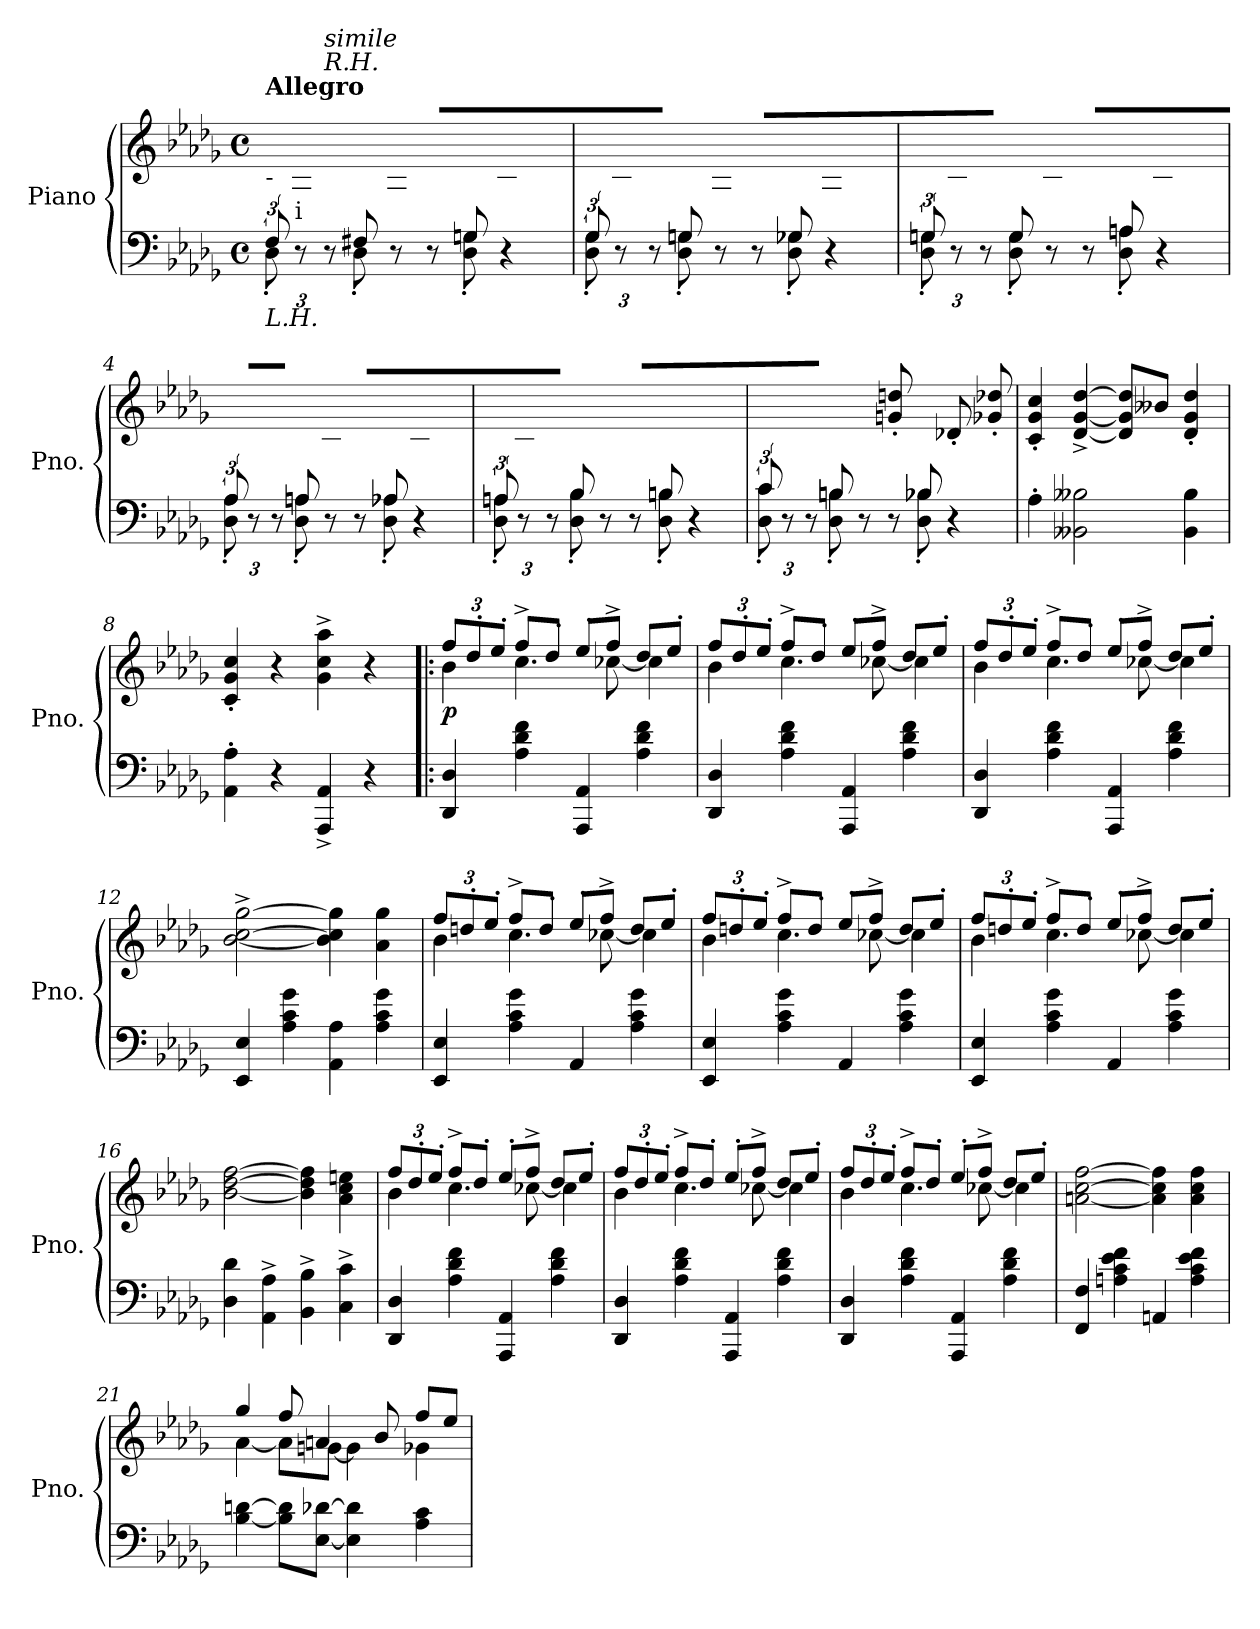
**kern	**kern	**dynam
*part1	*part1	*part1
*staff2	*staff1	*staff1/2
*I"Piano	*	*
*I'Pno.	*	*
*clefF4	*clefG2	*
*k[b-e-a-d-g-]	*k[b-e-a-d-g-]	*
*M4/4	*M4/4	*
*met(c)	*met(c)	*
=1	=1	=1
*^	*	*
*	*Xbrackettup	*	*
!	!	!LO:TX:a:B:t=Allegro	!
!	!	!LO:TX:b:t=-	!
!LO:TX:b:i:t=L.H.	!	!	!
!	!	!	!LO:DY:b
!	!	!	!LO:DY:n=1:b
12F/L	12D-'\	12ryy	p f
!	!	!LO:TX:b:t=i	!
6ryy	12r	12A-'/	.
!	!	!LO:TX:a:i:t=R.H.	!
!	!	!LO:TX:a:i:t=simile	!
.	12r	12d-/' 12a-/'J	.
8F#X/L	8D-i'\	8ryy	.
4ryy	8r	8An'/J	.
.	8r	8dn/ 8an/L	.
8Gn/J	8D-\' 8Gn\'	8ryy	.
4ryy	4r	8B-'/L	.
.	.	8e-/' 8cc/'J	.
=2	=2	=2	=2
*brackettup	*Xbrackettup	*	*
12G-/L	12D-\' 12G-\'	12ryy	.
6ryy	12r	12c-X'/	.
.	12r	12f-X/' 12cc-X/'J	.
8Gn/L	8D-\' 8Gn\'	8ryy	.
4ryy	8r	8An'/J	.
.	8r	8dn/' 8an/'L	.
8G-X/J	8D-\' 8G-X\'	8ryy	.
4ryy	4r	8An'/L	.
.	.	8dn/' 8an/'J	.
!!LO:LB:g=z
=3	=3	=3	=3
*brackettup	*Xbrackettup	*	*
12Gn/L	12D-\' 12Gn\'	12ryy	.
6ryy	12r	12B-'/	.
.	12r	12e-/' 12b-/'J	.
8G/L	8D-\' 8G\'	8ryy	.
4ryy	8r	8c-X'/J	.
.	8r	8f-X/' 8cc-X/'L	.
8An/J	8D-\' 8An\'	8ryy	.
4ryy	4r	8cn'/L	.
.	.	8fn/' 8ccn/'J	.
=4	=4	=4	=4
*brackettup	*Xbrackettup	*	*
12A-/L	12D-\' 12A-\'	12ryy	.
6ryy	12r	12d-'/	.
.	12r	12g-/' 12dd-/'J	.
8An/L	8D-\' 8An\'	8ryy	.
4ryy	8r	8c'/J	.
.	8r	8f/' 8cc/'L	.
8A-X/J	8D-\' 8A-X\'	8ryy	.
4ryy	4r	8c-X'/L	.
.	.	8f-X/' 8cc-X/'J	.
=5	=5	=5	=5
*brackettup	*Xbrackettup	*	*
12An/L	12D-\' 12An\'	12ryy	.
6ryy	12r	12cn'/	.
.	12r	12fn/' 12ccn/'J	.
8B-/L	8D-\' 8B-\'	8ryy	.
4ryy	8r	8d-'/J	.
.	8r	8g-/' 8dd-/'L	.
8Bn/J	8D-i\' 8Bn\'	8ryy	.
4ryy	4r	8dn'/L	.
.	.	8gn/' 8ddn/'J	.
!!LO:LB:g=z
=6	=6	=6	=6
*brackettup	*Xbrackettup	*	*
12c/L	12D-\' 12c\'	12ryy	.
6ryy	12r	12e-'/	.
.	12r	12a-/' 12ee-/'J	.
8Bn/L	8D-\' 8Bn\'	8ryy	.
4ryy	8r	8dn'/J	.
.	8r	8gn/' 8ddn/'L	.
8B-X/J	8D-\' 8B-X\'	8ryy	.
4ryy	4r	8d-X'/L	.
.	.	8g-X/' 8dd-X/'J	.
*v	*v	*	*
=7	=7	=7
4A-'\	4c/' 4g-/' 4cc/'	.
2BB--X\ 2B--X\	[4d-/^ [4g-/^ [4dd-/^	.
.	8d-/] 8g-/] 8dd-/]L	.
.	8b--X/J	.
4BB--\ 4B--\	4d-/' 4g-/' 4dd-/'	.
=8	=8	=8
4AA-\' 4A-\'	4c/' 4g-/' 4cc/'	.
4r	4r	.
4AAA-/^ 4AA-/^	4g-\^ 4cc\^ 4aa-\^	.
4r	4r	.
!!LO:LB:g=z
=9!|:	=9!|:	=9!|:
*	*Xbrackettup	*
*	*^	*
!	!	!	!LO:DY:b
4DD-/ 4D-/	12ff/L	4b-\	p
.	12dd-'/	.	.
.	12ee-'/J	.	.
4A-\ 4d-\ 4f\	8ff^/L	4.cc\	.
.	8dd-'/J	.	.
4AAA-/ 4AA-/	8ee-'/L	.	.
.	8ff^/J	[8cc-X\	.
4A-\ 4d-\ 4f\	8dd-/L	4cc-\]	.
.	8ee-'/J	.	.
=10	=10	=10	=10
4DD-/ 4D-/	12ff/L	4b-\	.
.	12dd-'/	.	.
.	12ee-'/J	.	.
4A-\ 4d-\ 4f\	8ff^/L	4.cc\	.
.	8dd-'/J	.	.
4AAA-/ 4AA-/	8ee-'/L	.	.
.	8ff^/J	[8cc-X\	.
4A-\ 4d-\ 4f\	8dd-/L	4cc-\]	.
.	8ee-'/J	.	.
=11	=11	=11	=11
4DD-/ 4D-/	12ff/L	4b-\	.
.	12dd-'/	.	.
.	12ee-'/J	.	.
4A-\ 4d-\ 4f\	8ff^/L	4.cc\	.
.	8dd-'/J	.	.
4AAA-/ 4AA-/	8ee-'/L	.	.
.	8ff^/J	[8cc-X\	.
4A-\ 4d-\ 4f\	8dd-/L	4cc-\]	.
.	8ee-'/J	.	.
*	*v	*v	*
=12	=12	=12
4EE-/ 4E-/	[2b-\^ [2cc\^ [2gg-\^	.
4A-\ 4c\ 4g-\	.	.
4AA-\ 4A-\	4b-\] 4cc\] 4gg-\]	.
4A-\ 4c\ 4g-\	4a-\ 4gg-\	.
!!LO:LB:g=z
=13	=13	=13
*	*^	*
4EE-/ 4E-/	12ff/L	4b-\	.
.	12ddn'/	.	.
.	12ee-'/J	.	.
4A-\ 4c\ 4g-\	8ff^/L	4.cc\	.
.	8dd'/J	.	.
4AA-/	8ee-'/L	.	.
.	8ff^/J	[8cc-X\	.
4A-\ 4c\ 4g-\	8dd/L	4cc-\]	.
.	8ee-'/J	.	.
=14	=14	=14	=14
4EE-/ 4E-/	12ff/L	4b-\	.
.	12ddn'/	.	.
.	12ee-'/J	.	.
4A-\ 4c\ 4g-\	8ff^/L	4.cc\	.
.	8dd'/J	.	.
4AA-/	8ee-'/L	.	.
.	8ff^/J	[8cc-X\	.
4A-\ 4c\ 4g-\	8dd/L	4cc-\]	.
.	8ee-'/J	.	.
=15	=15	=15	=15
4EE-/ 4E-/	12ff/L	4b-\	.
.	12ddn'/	.	.
.	12ee-'/J	.	.
4A-\ 4c\ 4g-\	8ff^/L	4.cc\	.
.	8dd'/J	.	.
4AA-/	8ee-'/L	.	.
.	8ff^/J	[8cc-X\	.
4A-\ 4c\ 4g-\	8dd/L	4cc-\]	.
.	8ee-'/J	.	.
*	*v	*v	*
=16	=16	=16
4D-\ 4d-\	[2b-\ [2dd-\ [2ff\	.
4AA-\^ 4A-\^	.	.
4BB-\^ 4B-\^	4b-\] 4dd-\] 4ff\]	.
4C\^ 4c\^	4a-\ 4cc\ 4een\	.
!!LO:PB:g=z
=17	=17	=17
*	*^	*
4DD-/ 4D-/	12ff/L	4b-\	.
.	12dd-'/	.	.
.	12ee-'/J	.	.
4A-\ 4d-\ 4f\	8ff^/L	4.cc\	.
.	8dd-'/J	.	.
4AAA-/ 4AA-/	8ee-'/L	.	.
.	8ff^/J	[8cc-X\	.
4A-\ 4d-\ 4f\	8dd-/L	4cc-\]	.
.	8ee-'/J	.	.
=18	=18	=18	=18
4DD-/ 4D-/	12ff/L	4b-\	.
.	12dd-'/	.	.
.	12ee-'/J	.	.
4A-\ 4d-\ 4f\	8ff^/L	4.cc\	.
.	8dd-'/J	.	.
4AAA-/ 4AA-/	8ee-'/L	.	.
.	8ff^/J	[8cc-X\	.
4A-\ 4d-\ 4f\	8dd-/L	4cc-\]	.
.	8ee-'/J	.	.
=19	=19	=19	=19
4DD-/ 4D-/	12ff/L	4b-\	.
.	12dd-'/	.	.
.	12ee-'/J	.	.
4A-\ 4d-\ 4f\	8ff^/L	4.cc\	.
.	8dd-'/J	.	.
4AAA-/ 4AA-/	8ee-'/L	.	.
.	8ff^/J	[8cc-X\	.
4A-\ 4d-\ 4f\	8dd-/L	4cc-\]	.
.	8ee-'/J	.	.
*	*v	*v	*
=20	=20	=20
4FF/ 4F/	[2an\ [2cc\ [2ff\	.
4An\ 4c\ 4e-\ 4f\	.	.
4AAn/	4a\] 4cc\] 4ff\]	.
4A\ 4c\ 4e-\ 4f\	4a\ 4cc\ 4ff\	.
!!LO:LB:g=z
=21	=21	=21
*	*^	*
[4B-\ [4dn\	4gg-/	[4a-\	.
8B-\] 8d\]L	8ff/	8a-\L]	.
[8E-\ [8d-X\J	4an/	[8gn\J	.
4E-\] 4d-\]	.	4g\]	.
.	8b-/	.	.
4A-\ 4c\	8ff/L	4g-X\	.
.	8ee-/J	.	.
*	*v	*v	*
=	=	=
*-	*-	*-
